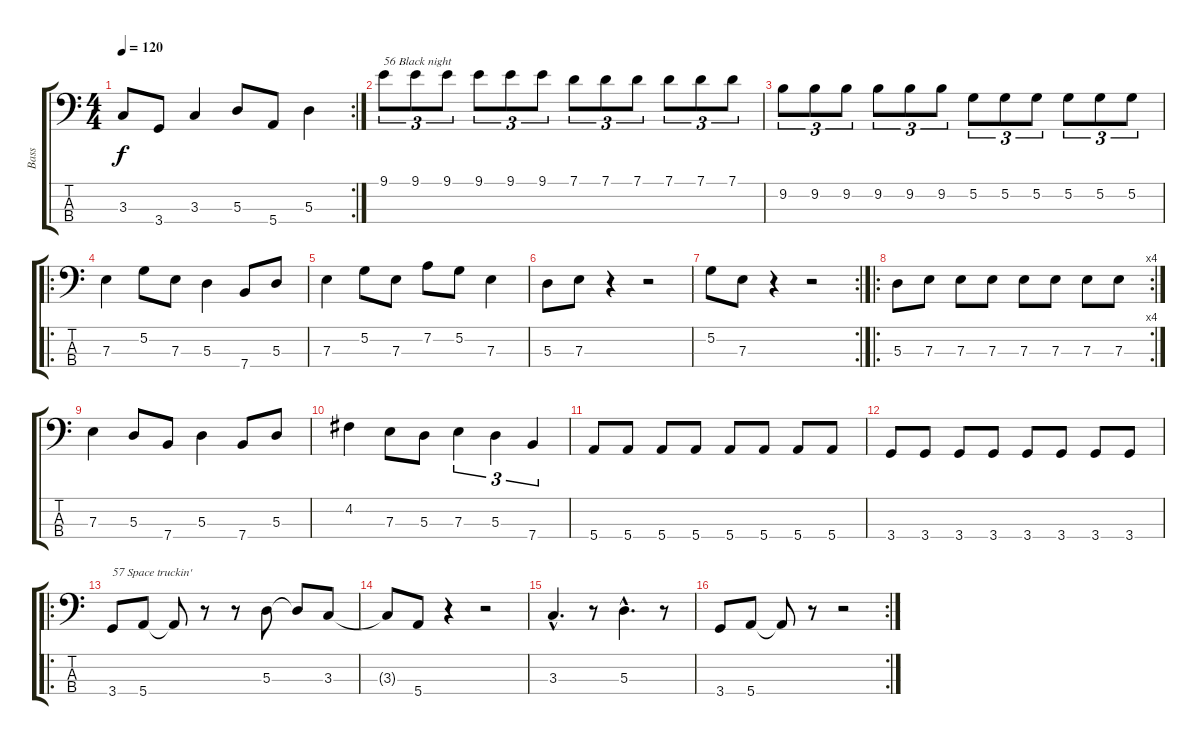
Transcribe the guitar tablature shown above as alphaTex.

\track ("Bass" "Bass") {instrument electricbassfinger}
\staff {score tabs}
\tuning (G2 D2 A1 E1) {hide}
\rc 2
\ts (4 4)
\tempo 120
\clef f4
\ks c
3.3.8{dy f} 3.4.8 3.3.4 5.3.8 5.4.8 5.3.4 |
9.1.8{tu (3 2) txt "56 Black night"} 9.1.8{tu (3 2)} 9.1.8{tu (3 2)} 9.1.8{tu (3 2)} 9.1.8{tu (3 2)} 9.1.8{tu (3 2)} 7.1.8{tu (3 2)} 7.1.8{tu (3 2)} 7.1.8{tu (3 2)} 7.1.8{tu (3 2)} 7.1.8{tu (3 2)} 7.1.8{tu (3 2)} |
9.2.8{tu (3 2)} 9.2.8{tu (3 2)} 9.2.8{tu (3 2)} 9.2.8{tu (3 2)} 9.2.8{tu (3 2)} 9.2.8{tu (3 2)} 5.2.8{tu (3 2)} 5.2.8{tu (3 2)} 5.2.8{tu (3 2)} 5.2.8{tu (3 2)} 5.2.8{tu (3 2)} 5.2.8{tu (3 2)} |
\ro
7.3.4 5.2.8 7.3.8 5.3.4 7.4.8 5.3.8 |
7.3.4 5.2.8 7.3.8 7.2.8 5.2.8 7.3.4 |
5.3.8 7.3.8 r.4 r.2 |
\rc 2
5.2.8 7.3.8 r.4 r.2 |
\ro
\rc 4
5.3.8 7.3.8 7.3.8 7.3.8 7.3.8 7.3.8 7.3.8 7.3.8 |
7.3.4 5.3.8 7.4.8 5.3.4 7.4.8 5.3.8 |
4.2.4 7.3.8 5.3.8 7.3.4{tu (3 2)} 5.3.4{tu (3 2)} 7.4.4{tu (3 2)} |
5.4.8 5.4.8 5.4.8 5.4.8 5.4.8 5.4.8 5.4.8 5.4.8 |
3.4.8 3.4.8 3.4.8 3.4.8 3.4.8 3.4.8 3.4.8 3.4.8 |
\ro
3.4.8{txt "57 Space truckin'"} 5.4.8 5.4{t}.8 r.8 r.8 5.3.8 5.3{t}.8 3.3.8 |
3.3{t}.8 5.4.8 r.4 r.2 |
3.3{hac}.4{d} r.8 5.3{hac}.4{d} r.8 |
\rc 2
3.4.8 5.4.8 5.4{t}.8 r.8 r.2
